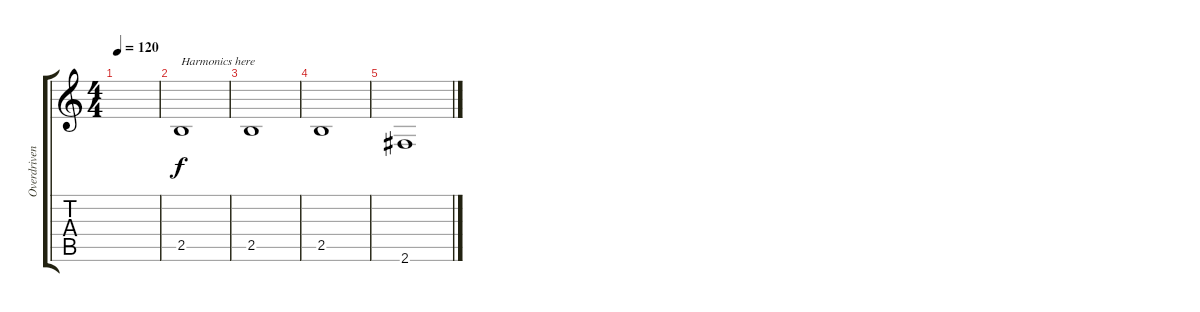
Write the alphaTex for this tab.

\track ("Overdriven guitar" "Overdriven") {instrument overdrivenguitar}
\staff {score tabs}
\tuning (E4 B3 G3 D3 A2 E2) {hide}
\ts (4 4)
\tempo 120
\clef g2
\ks c
|
2.5.1{txt "Harmonics here" instrument guitarharmonics} |
2.5.1 |
2.5.1 |
2.6.1
